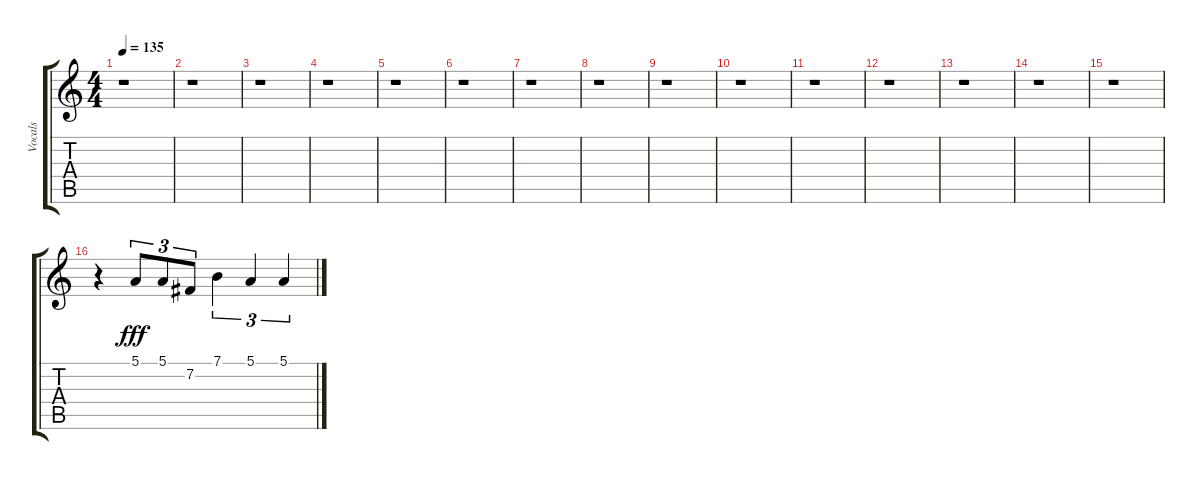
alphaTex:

\track ("Vocals" "Vocals") {instrument lead6voice}
\staff {score tabs}
\tuning (E4 B3 G3 D3 A2 E2) {hide}
\ts (4 4)
\tempo 135
\clef g2
\ks c
r.1{dy f} |
r.1 |
r.1 |
r.1 |
r.1 |
r.1 |
r.1 |
r.1 |
r.1 |
r.1 |
r.1 |
r.1 |
r.1 |
r.1 |
r.1 |
r.4 5.1.8{tu (3 2) dy fff} 5.1.8{tu (3 2)} 7.2.8{tu (3 2)} 7.1.4{tu (3 2)} 5.1.4{tu (3 2)} 5.1.4{tu (3 2)}
